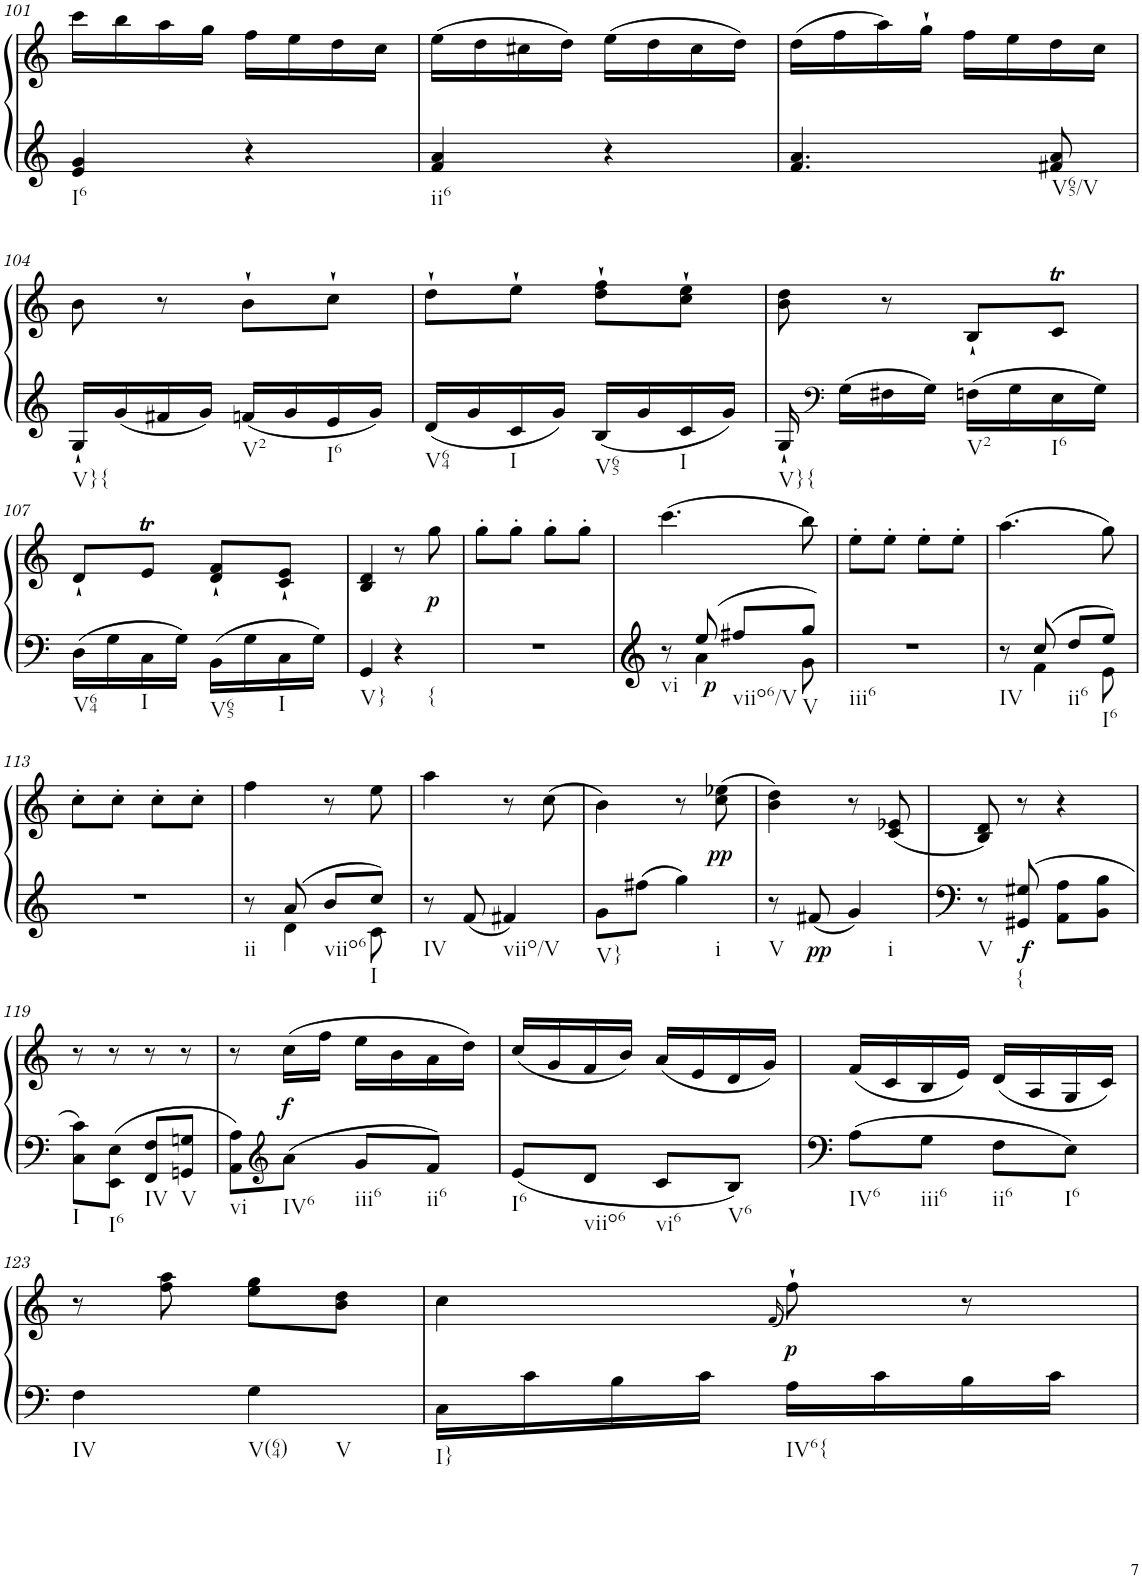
**kern	**kern	**dynam
*part1	*part1	*part1
*staff2	*staff1	*staff1/2
*I"Klavier linke Hand	*	*
!!LO:PB:g=z
*clefF4	*clefF4	*
*k[]	*k[]	*
*M2/4	*M2/4	*
=101	=101	=101
!LO:TX:b:t=I6	!	!
4e/ 4g/	16ccc\LL	.
.	16bb\	.
.	16aa\	.
.	16gg\JJ	.
4r	16ff\LL	.
.	16ee\	.
.	16dd\	.
.	16cc\JJ	.
=102	=102	=102
!LO:TX:b:t=ii6	!	!
4f/ 4a/	(16ee\LL	.
.	16dd\	.
.	16cc#X\	.
.	16dd\JJ)	.
4r	(16ee\LL	.
.	16dd\	.
.	16cc#\	.
.	16dd\JJ)	.
=103	=103	=103
4.f/ 4.a/	(16dd\LL	.
.	16ff\	.
.	16aa\)	.
.	16gg`\JJ	.
.	16ff\LL	.
.	16ee\	.
!LO:TX:b:t=V65/V	!	!
8f#X/ 8a/	16dd\	.
.	16cc\JJ	.
!!LO:LB:g=z
=104	=104	=104
!LO:TX:b:t=V}{	!	!
16G`/LL	8b\	.
16g/	.	.
16f#X/	8r	.
16g/JJ	.	.
!LO:TX:b:t=V2	!	!
16fn/LL	8b`\L	.
16g/	.	.
!LO:TX:b:t=I6	!	!
16e/	8cc`\J	.
16g/JJ	.	.
=105	=105	=105
!LO:TX:b:t=V64	!	!
16d/LL	8dd`\L	.
16g/	.	.
!LO:TX:b:t=I	!	!
16c/	8ee`\J	.
16g/JJ	.	.
!LO:TX:b:t=V65	!	!
16B/LL	8dd\` 8ff\`L	.
16g/	.	.
!LO:TX:b:t=I	!	!
16c/	8cc\` 8ee\`J	.
16g/JJ	.	.
=106	=106	=106
!LO:TX:b:t=V}{	!	!
16G`/	8b\ 8dd\	.
*clefF4	*	*
16G\LL	.	.
16F#X\	8r	.
16G\JJ	.	.
!LO:TX:b:t=V2	!	!
16Fn\LL	8B`/L	.
16G\	.	.
!LO:TX:b:t=I6	!	!
16E\	8cT/J	.
16G\JJ	.	.
!!LO:LB:g=z
=107	=107	=107
!LO:TX:b:t=V64	!	!
16D\LL	8d`/L	.
16G\	.	.
!LO:TX:b:t=I	!	!
16C\	8et/J	.
16G\JJ	.	.
!LO:TX:b:t=V65	!	!
16BB\LL	8d/` 8f/`L	.
16G\	.	.
!LO:TX:b:t=I	!	!
16C\	8c/` 8e/`J	.
16G\JJ	.	.
=108	=108	=108
!LO:TX:b:t=V}	!	!
4GG/	4B/ 4d/	.
!LO:TX:b:t={	!	!
4r	8r	.
!	!	!LO:DY:b
.	8gg\	p
=109	=109	=109
2r	8gg'\L	.
.	8gg'\J	.
.	8gg'\L	.
.	8gg'\J	.
=110	=110	=110
*^	*	*
!LO:TX:b:t=vi	!	!	!
8r	8ryy	(4.ccc\	.
!	!	!	!LO:DY:b=2
8ee/	4a\	.	p
!LO:TX:b:t=viio6/V	!	!	!
8ff#X/L	.	.	.
!LO:TX:b:t=V	!	!	!
8gg/J	8g\	8bb\)	.
=111	=111	=111	=111
!LO:TX:b:t=iii6	!	!	!
*v	*v	*	*
2r	8ee'\L	.
.	8ee'\J	.
.	8ee'\L	.
.	8ee'\J	.
=112	=112	=112
*^	*	*
!LO:TX:b:t=IV	!	!	!
8r	8ryy	(4.aa\	.
8cc/	4f\	.	.
!LO:TX:b:t=ii6	!	!	!
8dd/L	.	.	.
!LO:TX:b:t=I6	!	!	!
8ee/J	8e\	8gg\)	.
*v	*v	*	*
!!LO:LB:g=z
=113	=113	=113
2r	8cc'\L	.
.	8cc'\J	.
.	8cc'\L	.
.	8cc'\J	.
=114	=114	=114
*^	*	*
!LO:TX:b:t=ii	!	!	!
8r	8ryy	4ff\	.
8a/	4d\	.	.
!LO:TX:b:t=viio6	!	!	!
8b/L	.	8r	.
!LO:TX:b:t=I	!	!	!
8cc/J	8c\	8ee\	.
=115	=115	=115	=115
!LO:TX:b:t=IV	!	!	!
*v	*v	*	*
8r	4aa\	.
8f/	.	.
!LO:TX:b:t=viio/V	!	!
4f#X/	8r	.
.	(8cc\	.
=116	=116	=116
!LO:TX:b:t=V}	!	!
8g\L	4b\)	.
8ff#X\J	.	.
!LO:TX:b:t=i	!	!
4gg\	8r	.
!	!	!LO:DY:b
.	(8cc\ 8ee-X\	pp
=117	=117	=117
!LO:TX:b:t=V	!	!
8r	4b\ 4dd\)	.
!	!	!LO:DY:b=2
8f#X/	.	pp
!LO:TX:b:t=i	!	!
4g/	8r	.
.	(8c/ 8e-X/	.
=118	=118	=118
!LO:TX:b:t=V	!	!
8r	8B/ 8d/)	.
!LO:TX:b:t={	!	!
!	!	!LO:DY:b=2
8GG#X/ 8G#X/	8r	f
8AA\ 8A\L	4r	.
8BB\ 8B\J	.	.
!!LO:LB:g=z
=119	=119	=119
!LO:TX:b:t=I	!	!
8C\ 8c\L	8r	.
!LO:TX:b:t=I6	!	!
8EE\ 8E\J	8r	.
!LO:TX:b:t=IV	!	!
8FF/ 8F/L	8r	.
!LO:TX:b:t=V	!	!
8GGn/ 8Gn/J	8r	.
=120	=120	=120
!LO:TX:b:t=vi	!	!
8AA\ 8A\L	8r	.
*clefG2	*	*
!LO:TX:b:t=IV6	!	!
!	!	!LO:DY:b
8a\J	(16cc\LL	f
.	16ff\JJ	.
!LO:TX:b:t=iii6	!	!
8g/L	16ee\LL	.
.	16b\	.
!LO:TX:b:t=ii6	!	!
8f/J	16a\	.
.	16dd\JJ)	.
=121	=121	=121
!LO:TX:b:t=I6	!	!
8e/L	(16cc/LL	.
.	16g/	.
!LO:TX:b:t=viio6	!	!
8d/J	16f/	.
.	16b/JJ)	.
!LO:TX:b:t=vi6	!	!
8c/L	(16a/LL	.
.	16e/	.
!LO:TX:b:t=V6	!	!
8B/J	16d/	.
.	16g/JJ)	.
=122	=122	=122
!LO:TX:b:t=IV6	!	!
8A\L	(16f/LL	.
.	16c/	.
!LO:TX:b:t=iii6	!	!
8G\J	16B/	.
.	16e/JJ)	.
!LO:TX:b:t=ii6	!	!
8F\L	(16d/LL	.
.	16A/	.
!LO:TX:b:t=I6	!	!
8E\J	16G/	.
.	16c/JJ)	.
!!LO:LB:g=z
=123	=123	=123
!LO:TX:b:t=IV	!	!
4F\	8r	.
.	8ff\ 8aa\	.
!LO:TX:b:t=V(64)	!	!
!LO:TX:b:t=V	!	!
4G\	8ee\ 8gg\L	.
.	8b\ 8dd\J	.
=124	=124	=124
!LO:TX:b:t=I}	!	!
16C\LL	4cc\	.
16c\	.	.
16B\	.	.
16c\JJ	.	.
.	(16qf/	.
!LO:TX:b:t=IV6{	!	!
!	!	!LO:DY:b
16A\LL	8ff`\)	p
16c\	.	.
16B\	8r	.
16c\JJ	.	.
=	=	=
*-	*-	*-
